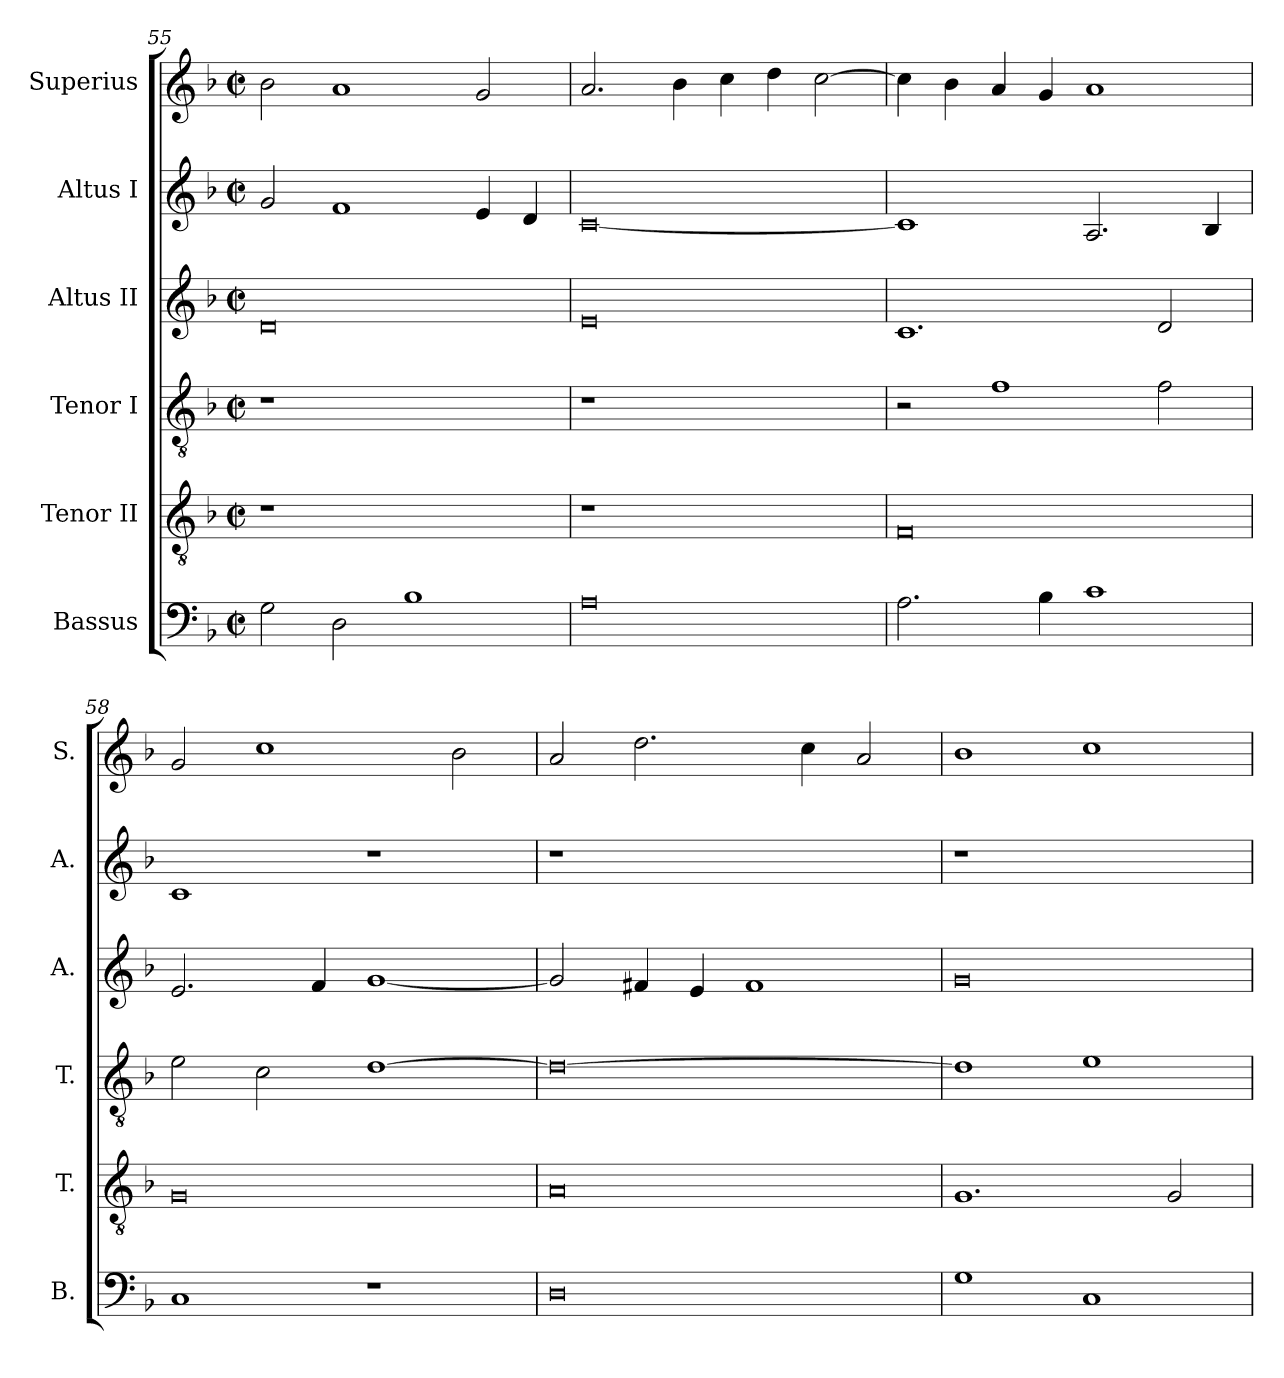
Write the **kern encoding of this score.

**kern	**kern	**kern	**kern	**kern	**kern
*part6	*part5	*part4	*part3	*part2	*part1
*staff6	*staff5	*staff4	*staff3	*staff2	*staff1
*I"Bassus	*I"Tenor II	*I"Tenor I	*I"Altus II	*I"Altus I	*I"Superius
*I'B.	*I'T.	*I'T.	*I'A.	*I'A.	*I'S.
*clefF4	*clefGv2	*clefGv2	*clefG2	*clefG2	*clefG2
*	*ITrd7c12	*ITrd7c12	*	*	*
*k[b-]	*k[b-]	*k[b-]	*k[b-]	*k[b-]	*k[b-]
*F:	*F:	*F:	*F:	*F:	*F:
*M2/2	*M2/2	*M2/2	*M2/2	*M2/2	*M2/2
*met(c|)	*met(c|)	*met(c|)	*met(c|)	*met(c|)	*met(c|)
=55	=55	=55	=55	=55	=55
!	!LO:N:vis=1	!LO:N:vis=1	!	!	!
2Gi\	1r	1r	0di	2gi/	2b-i\
2Di\	.	.	.	1fi	1ai
1B-i	1ryy	1ryy	.	.	.
.	.	.	.	4ei/	2gi/
.	.	.	.	4di/	.
!!LO:PB:g=z
=56	=56	=56	=56	=56	=56
!	!LO:N:vis=1	!LO:N:vis=1	!	!	!
0Ai	1r	1r	0ei	[<0ci	2.ai/
.	.	.	.	.	4b-i\
.	1ryy	1ryy	.	.	4cci\
.	.	.	.	.	4ddi\
.	.	.	.	.	[>2cci\
=57	=57	=57	=57	=57	=57
2.Ai\	0FFi	2r	1.ci	1ci]	4cci\]
.	.	.	.	.	4b-i\
.	.	1Fi	.	.	4ai/
4B-i\	.	.	.	.	4gi/
1ci	.	.	.	2.Ai/	1ai
.	.	2Fi\	2di/	.	.
.	.	.	.	4B-i/	.
=58	=58	=58	=58	=58	=58
1Ci	0GGi	2Ei\	2.ei/	1ci	2gi/
.	.	2Ci\	.	.	1cci
.	.	.	4fi/	.	.
1r	.	[>1Di	[<1gi	1r	.
.	.	.	.	.	2b-i\
=59	=59	=59	=59	=59	=59
!	!	!	!	!LO:N:vis=1	!
0Di	0AAi	0Di_>	2gi/]	1r	2ai/
.	.	.	4f#Xi/	.	2.ddi\
.	.	.	4ei/	.	.
.	.	.	1f#i	1ryy	.
.	.	.	.	.	4cci\
.	.	.	.	.	2ai/
=60	=60	=60	=60	=60	=60
!	!	!	!	!LO:N:vis=1	!
1Gi	1.GGi	1Di]	0gi	1r	1b-i
1Ci	.	1Ei	.	1ryy	1cci
.	2GGi/	.	.	.	.
=	=	=	=	=	=
*-	*-	*-	*-	*-	*-
